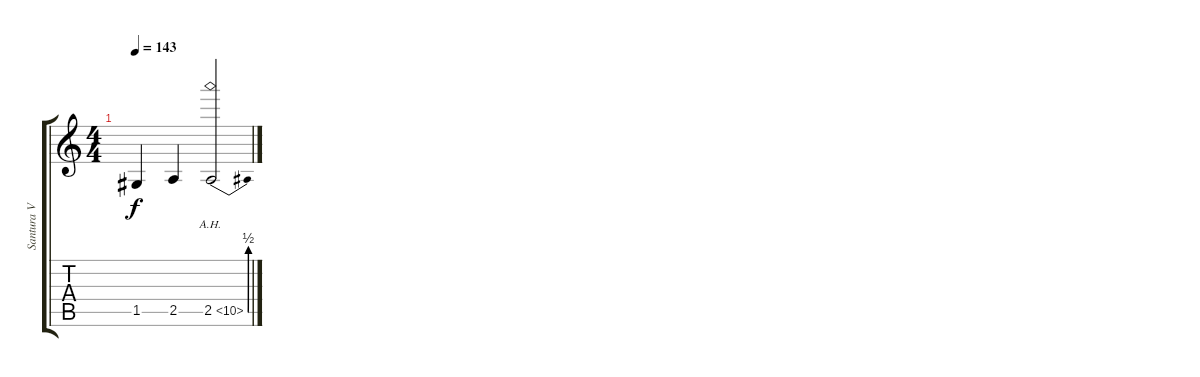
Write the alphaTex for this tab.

\track ("Santura V" "Santura V") {instrument distortionguitar}
\staff {score tabs}
\tuning (D4 A3 F3 C3 G2 D2) {hide}
\ts (4 4)
\tempo 143
\clef g2
\ks c
1.5.4{dy f} 2.5.4 2.5{be (bend 0 0 60 2) ah 8}.2
